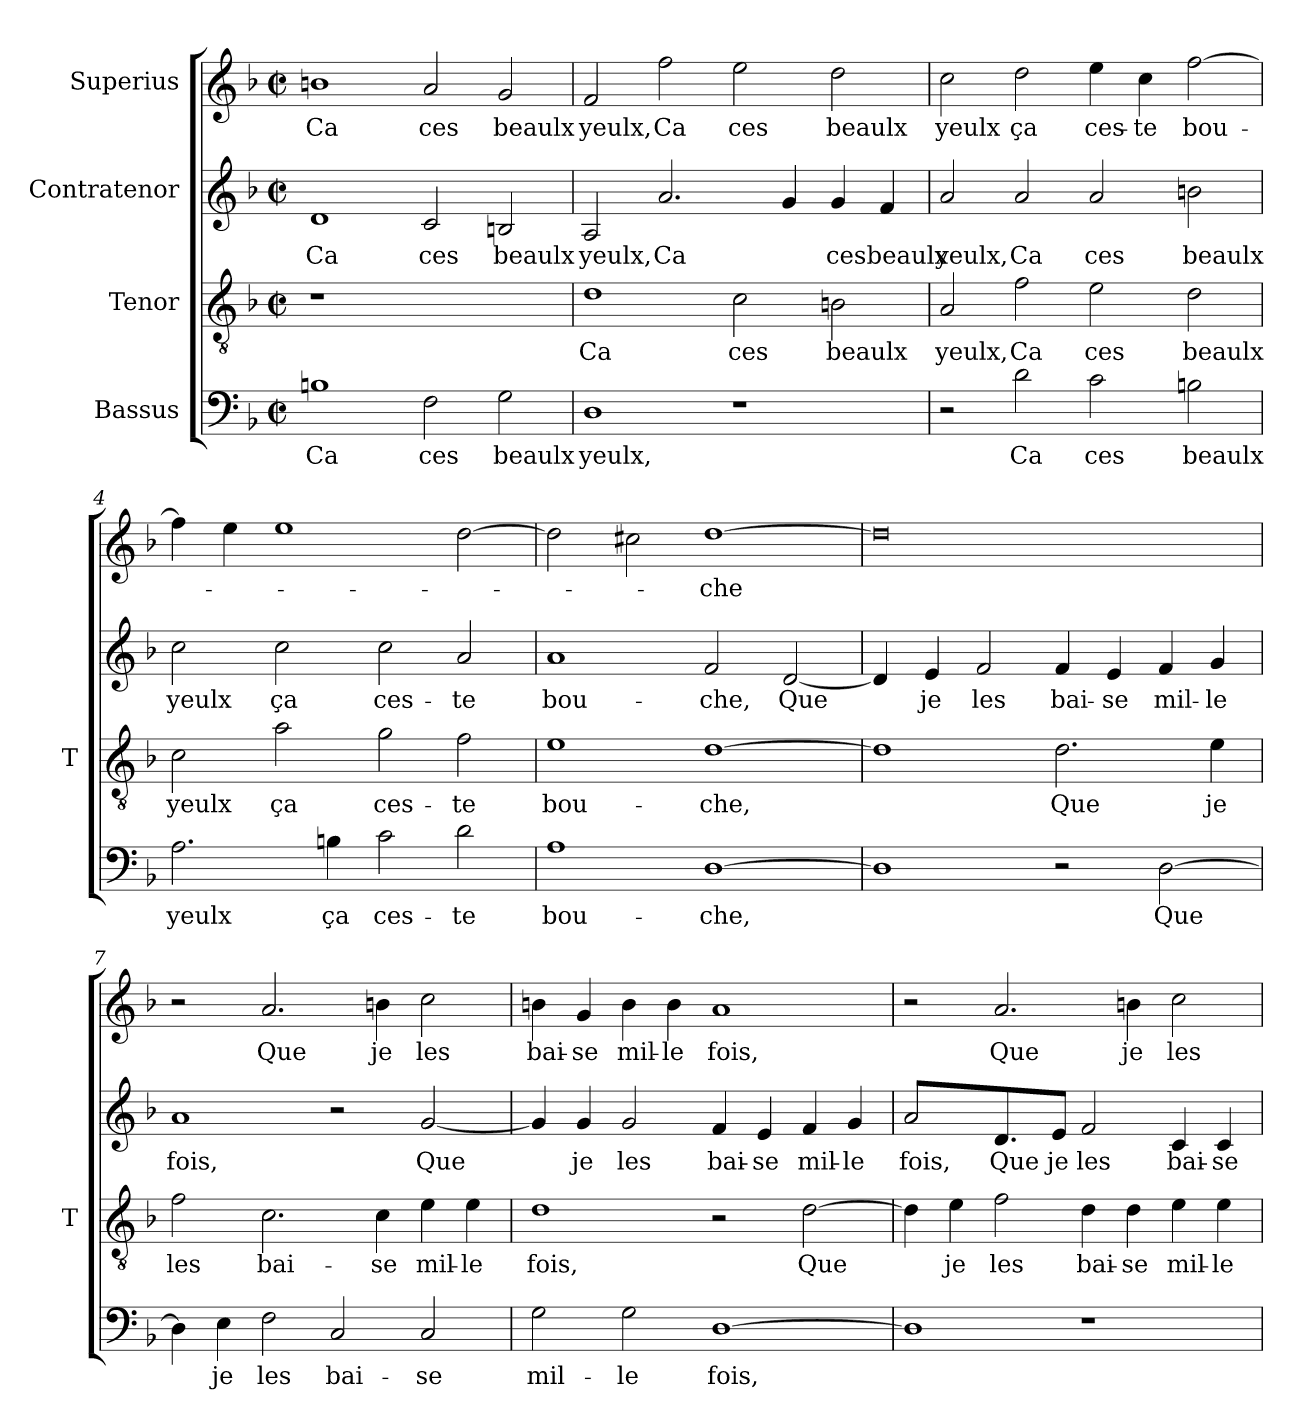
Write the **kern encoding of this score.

**kern	**text	**kern	**text	**kern	**text	**kern	**text
*part4	*part4	*part3	*part3	*part2	*part2	*part1	*part1
*staff4	*staff4	*staff3	*staff3	*staff2	*staff2	*staff1	*staff1
*I"Bassus	*	*I"Tenor	*	*I"Contratenor	*	*I"Superius	*
*	*	*I'T	*	*	*	*	*
*clefF4	*	*clefGv2	*	*clefG2	*	*clefG2	*
*k[b-]	*	*k[b-]	*	*k[b-]	*	*k[b-]	*
*F:	*	*F:	*	*F:	*	*F:	*
*M2/2	*	*M2/2	*	*M2/2	*	*M2/2	*
*met(c|)	*	*met(c|)	*	*met(c|)	*	*met(c|)	*
=1	=1	=1	=1	=1	=1	=1	=1
1B	-Ca	1r	.	1d	-Ca	1b	-Ca
2F	-ces	1ryy	.	2c	-ces	2a	-ces
2G	-beaulx	.	.	2B	-beaulx	2g	-beaulx
=2	=2	=2	=2	=2	=2	=2	=2
1D	-yeulx,	1d	-Ca	2A	-yeulx,	2f	-yeulx,
.	.	.	.	2.a	-Ca	2ff	-Ca
1r	.	2c	-ces	.	.	2ee	-ces
.	.	.	.	4g	.	.	.
.	.	2B	-beaulx	4g	-ces	2dd	-beaulx
.	.	.	.	4f	-beaulx	.	.
=3	=3	=3	=3	=3	=3	=3	=3
2r	.	2A	-yeulx,	2a	-yeulx,	2cc	-yeulx
2d	-Ca	2f	-Ca	2a	-Ca	2dd	-ça
2c	-ces	2e	-ces	2a	-ces	4ee	ces-
.	.	.	.	.	.	4cc	-te
2B	-beaulx	2d	-beaulx	2b	-beaulx	[2ff	bou-
=4	=4	=4	=4	=4	=4	=4	=4
2.A	-yeulx	2c	-yeulx	2cc	-yeulx	4ff]	.
.	.	.	.	.	.	4ee	.
.	.	2a	-ça	2cc	-ça	1ee	.
4B	-ça	.	.	.	.	.	.
2c	ces-	2g	ces-	2cc	ces-	.	.
2d	-te	2f	-te	2a	-te	[2dd	.
!!LO:LB:g=z
=5	=5	=5	=5	=5	=5	=5	=5
1A	bou-	1e	bou-	1a	bou-	2dd]	.
.	.	.	.	.	.	2cc#X	.
[1D	-che,	[1d	-che,	2f	-che,	[1dd	-che
.	.	.	.	[2d	-Que	.	.
=6	=6	=6	=6	=6	=6	=6	=6
1D]	.	1d]	.	4d]	.	0dd]	.
.	.	.	.	4e	-je	.	.
.	.	.	.	2f	-les	.	.
2r	.	2.d	-Que	4f	bai-	.	.
.	.	.	.	4e	-se	.	.
[2D	-Que	.	.	4f	mil-	.	.
.	.	4e	-je	4g	-le	.	.
=7	=7	=7	=7	=7	=7	=7	=7
4D]	.	2f	-les	1a	-fois,	2r	.
4E	-je	.	.	.	.	.	.
2F	-les	2.c	bai-	.	.	2.a	-Que
2C	bai-	.	.	2r	.	.	.
.	.	4c	-se	.	.	4b	-je
2C	-se	4e	mil-	[2g	-Que	2cc	-les
.	.	4e	-le	.	.	.	.
=8	=8	=8	=8	=8	=8	=8	=8
2G	mil-	1d	-fois,	4g]	.	4b	bai-
.	.	.	.	4g	-je	4g	-se
2G	-le	.	.	2g	-les	4b	mil-
.	.	.	.	.	.	4b	-le
[1D	-fois,	2r	.	4f	bai-	1a	-fois,
.	.	.	.	4e	-se	.	.
.	.	[2d	-Que	4f	mil-	.	.
.	.	.	.	4g	-le	.	.
!!LO:LB:g=z
=9	=9	=9	=9	=9	=9	=9	=9
1D]	.	4d]	.	2a	-fois,	2r	.
.	.	4e	-je	.	.	.	.
.	.	2f	-les	4.d	-Que	2.a	-Que
.	.	.	.	8eJ	-je	.	.
1r	.	4d	bai-	2f	-les	.	.
.	.	4d	-se	.	.	4b	-je
.	.	4e	mil-	4c	bai-	2cc	-les
.	.	4e	-le	4c	-se	.	.
=	=	=	=	=	=	=	=
*-	*-	*-	*-	*-	*-	*-	*-
